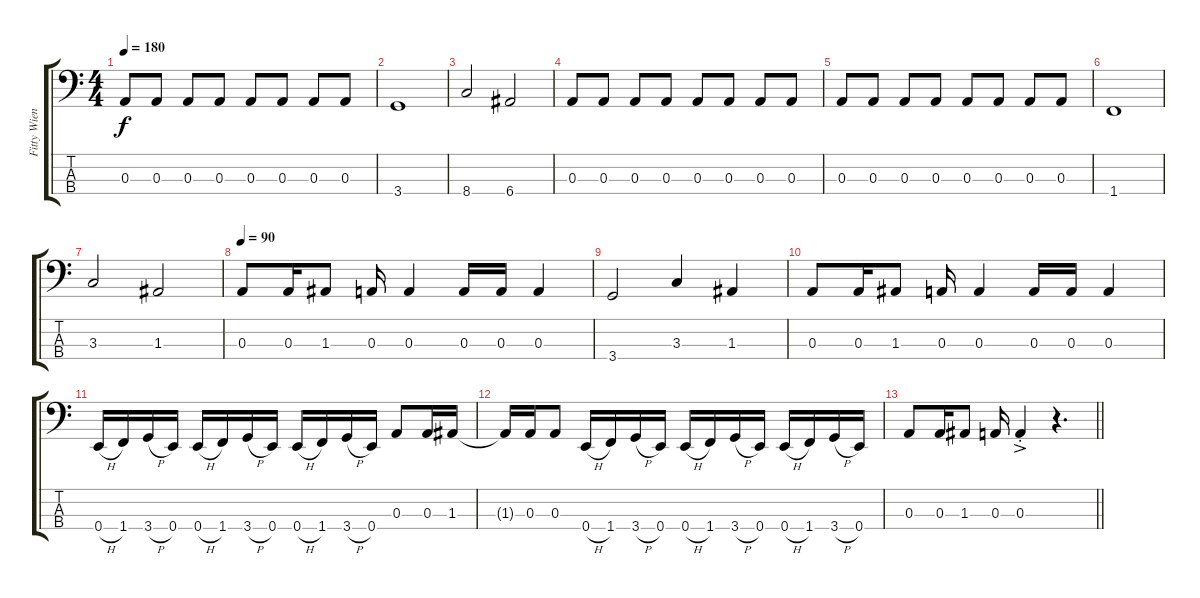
\track ("Fitty Wienhold" "Fitty Wien") {instrument electricbassfinger}
\staff {score tabs}
\tuning (G2 D2 A1 E1) {hide}
\ts (4 4)
\tempo 180
\clef f4
\ks c
0.3.8{dy f} 0.3.8 0.3.8 0.3.8 0.3.8 0.3.8 0.3.8 0.3.8 |
3.4.1 |
8.4.2 6.4.2 |
0.3.8 0.3.8 0.3.8 0.3.8 0.3.8 0.3.8 0.3.8 0.3.8 |
0.3.8 0.3.8 0.3.8 0.3.8 0.3.8 0.3.8 0.3.8 0.3.8 |
1.4.1 |
3.3.2 1.3.2 |
\tempo 90
0.3.8 0.3.16 1.3.8 0.3.16 0.3.4 0.3.16 0.3.16 0.3.4 |
3.4.2 3.3.4 1.3.4 |
0.3.8 0.3.16 1.3.8 0.3.16 0.3.4 0.3.16 0.3.16 0.3.4 |
0.4{h}.16 1.4.16 3.4{h}.16 0.4.16 0.4{h}.16 1.4.16 3.4{h}.16 0.4.16 0.4{h}.16 1.4.16 3.4{h}.16 0.4.16 0.3.8 0.3.16 1.3.16 |
1.3{t}.16 0.3.16 0.3.8 0.4{h}.16 1.4.16 3.4{h}.16 0.4.16 0.4{h}.16 1.4.16 3.4{h}.16 0.4.16 0.4{h}.16 1.4.16 3.4{h}.16 0.4.16 |
\barLineRight lightlight
0.3.8 0.3.16 1.3.8 0.3.16 0.3{ac st}.4 r.4{d}
